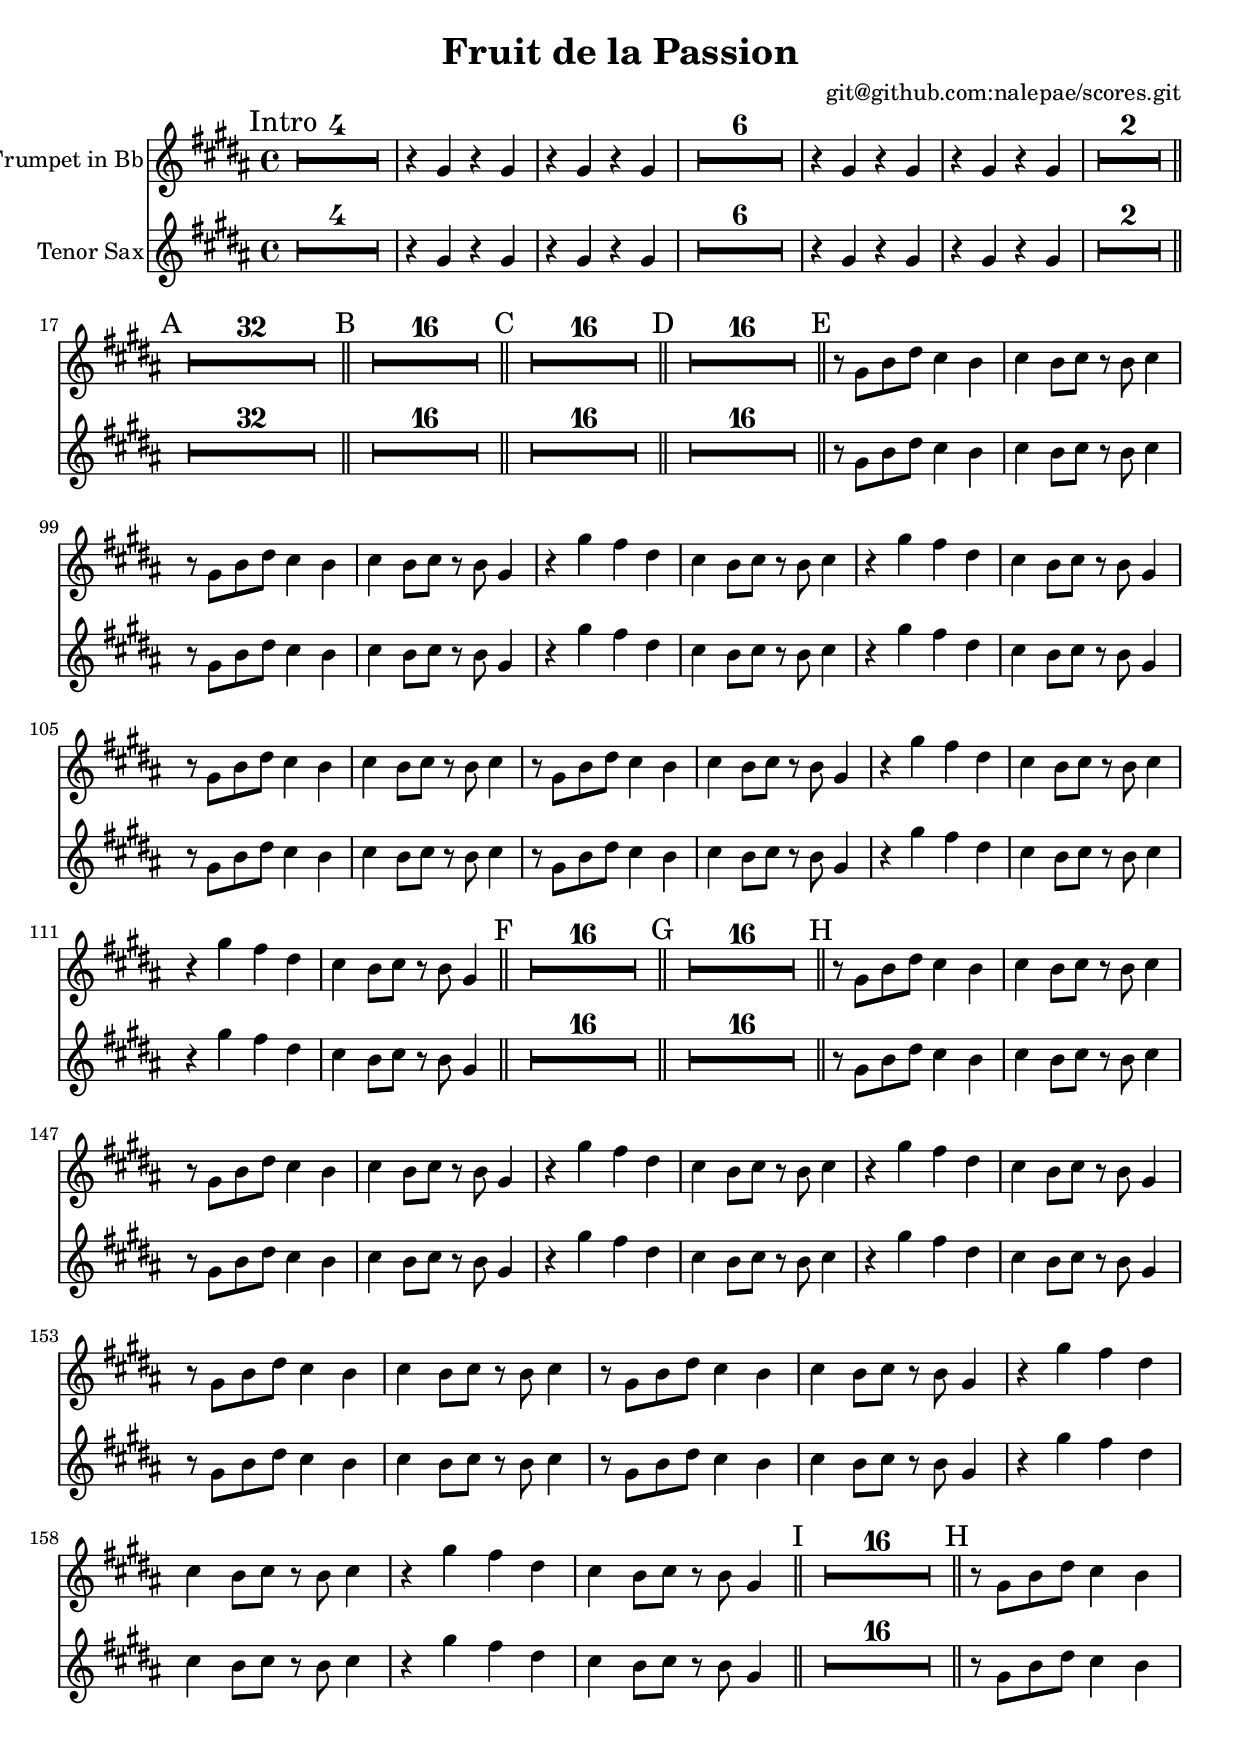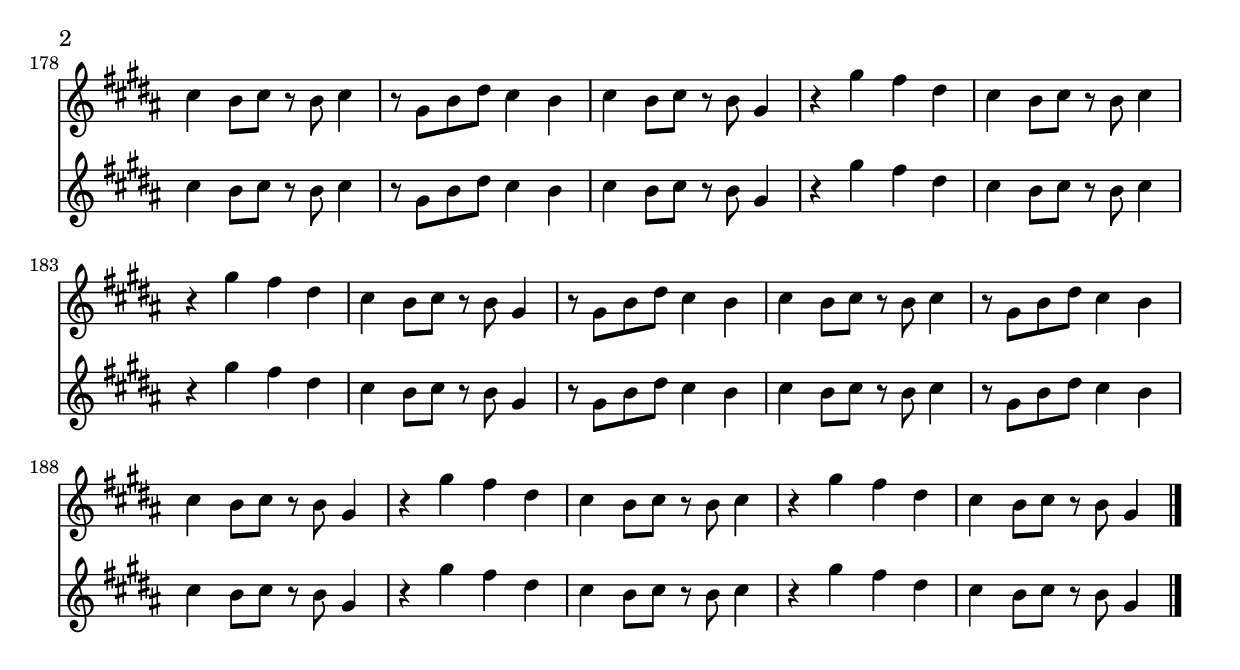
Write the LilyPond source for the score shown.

\version "2.18.2"

\header {
  title = "Fruit de la Passion"
  arranger = "git@github.com:nalepae/scores.git"
}

global = {
  \key fis \minor
  \time 4/4
}

trumpetBb = \relative c'' {
  \global
  \compressFullBarRests
  \override MultiMeasureRest.expand-limit = #1

  % Intro
  \mark "Intro"
  R1*4 | r4 fis, r fis | r4 fis r fis | R1*6 | r4 fis r fis | r4 fis r fis | R1*2 \bar "||"

  % A
  \mark A
  R1*32 \bar "||"

  % B
  \mark B
  R1*16 \bar "||"

  % C
  \mark C
  R1*16 \bar "||"

  % D
  \mark D
  R1*16 \bar "||"

  % E
  \mark E
  r8 fis a cis b4 a | b a8 b r a b4 | r8 fis a cis b4 a | b a8 b r a fis4 |
  r4 fis' e cis | b a8 b r a b4 | r4 fis' e cis | b a8 b r a fis4 |
  r8 fis a cis b4 a | b a8 b r a b4 | r8 fis a cis b4 a | b a8 b r a fis4 |
  r4 fis' e cis | b a8 b r a b4 | r4 fis' e cis | b a8 b r a fis4 \bar "||"

  % F
  \mark F
  R1*16 \bar "||"

  % G
  \mark G
  R1*16 \bar "||"

  % H
  \mark H
  r8 fis a cis b4 a | b a8 b r a b4 | r8 fis a cis b4 a | b a8 b r a fis4 |
  r4 fis' e cis | b a8 b r a b4 | r4 fis' e cis | b a8 b r a fis4 |
  r8 fis a cis b4 a | b a8 b r a b4 | r8 fis a cis b4 a | b a8 b r a fis4 |
  r4 fis' e cis | b a8 b r a b4 | r4 fis' e cis | b a8 b r a fis4 \bar "||"

  % I
  \mark I
  R1*16 \bar "||"

  % H
  \mark H
  r8 fis a cis b4 a | b a8 b r a b4 | r8 fis a cis b4 a | b a8 b r a fis4 |
  r4 fis' e cis | b a8 b r a b4 | r4 fis' e cis | b a8 b r a fis4 |
  r8 fis a cis b4 a | b a8 b r a b4 | r8 fis a cis b4 a | b a8 b r a fis4 |
  r4 fis' e cis | b a8 b r a b4 | r4 fis' e cis | b a8 b r a fis4 \bar "|."
}

tenorSax = \relative c'' {
  \global
  \global
  \compressFullBarRests
  \override MultiMeasureRest.expand-limit = #1

  % Intro
  \mark "Intro"
  R1*4 | r4 fis, r fis | r4 fis r fis | R1*6 | r4 fis r fis | r4 fis r fis | R1*2 \bar "||"

  % A
  \mark A
  R1*32 \bar "||"

  % B
  \mark B
  R1*16 \bar "||"

  % C
  \mark C
  R1*16 \bar "||"

  % D
  \mark D
  R1*16 \bar "||"

  % E
  \mark E
  r8 fis a cis b4 a | b a8 b r a b4 | r8 fis a cis b4 a | b a8 b r a fis4 |
  r4 fis' e cis | b a8 b r a b4 | r4 fis' e cis | b a8 b r a fis4 |
  r8 fis a cis b4 a | b a8 b r a b4 | r8 fis a cis b4 a | b a8 b r a fis4 |
  r4 fis' e cis | b a8 b r a b4 | r4 fis' e cis | b a8 b r a fis4 \bar "||"

  % F
  \mark F
  R1*16 \bar "||"

  % G
  \mark G
  R1*16 \bar "||"

  % H
  \mark H
  r8 fis a cis b4 a | b a8 b r a b4 | r8 fis a cis b4 a | b a8 b r a fis4 |
  r4 fis' e cis | b a8 b r a b4 | r4 fis' e cis | b a8 b r a fis4 |
  r8 fis a cis b4 a | b a8 b r a b4 | r8 fis a cis b4 a | b a8 b r a fis4 |
  r4 fis' e cis | b a8 b r a b4 | r4 fis' e cis | b a8 b r a fis4 \bar "||"

  % I
  \mark I
  R1*16 \bar "||"

  % H
  \mark H
  r8 fis a cis b4 a | b a8 b r a b4 | r8 fis a cis b4 a | b a8 b r a fis4 |
  r4 fis' e cis | b a8 b r a b4 | r4 fis' e cis | b a8 b r a fis4 |
  r8 fis a cis b4 a | b a8 b r a b4 | r8 fis a cis b4 a | b a8 b r a fis4 |
  r4 fis' e cis | b a8 b r a b4 | r4 fis' e cis | b a8 b r a fis4 \bar "|."
}

trumpetBbPart = \new Staff \with {
  instrumentName = "Trumpet in Bb"
  midiInstrument = "trumpet"
} \trumpetBb

tenorSaxPart = \new Staff \with {
  instrumentName = "Tenor Sax"
  midiInstrument = "tenor sax"
} \tenorSax

\score {
  <<
    \transpose c d \trumpetBbPart
    \transpose c d \tenorSaxPart
  >>
  \layout { }
  \midi { }
}
